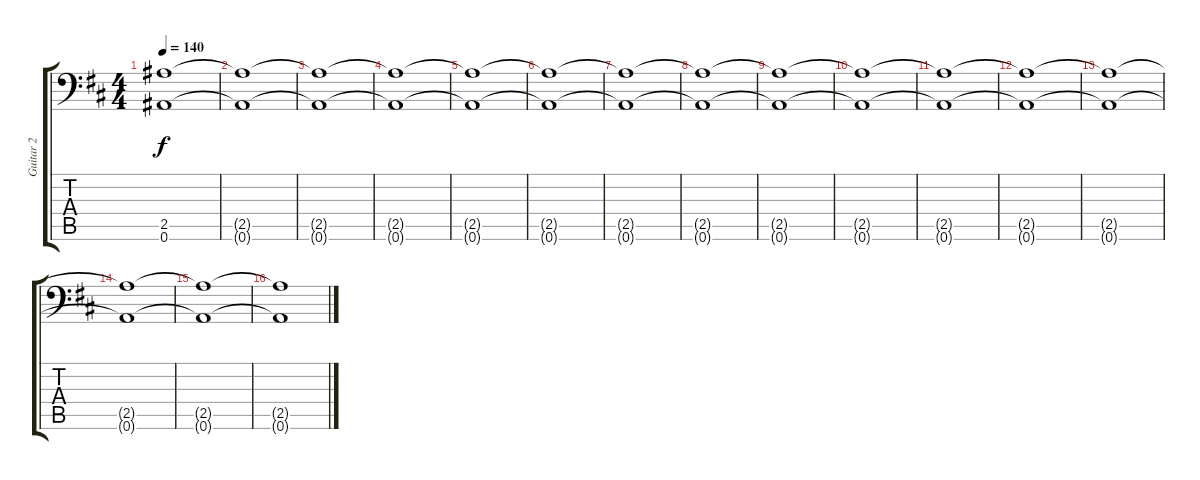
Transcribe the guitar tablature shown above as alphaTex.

\track ("Guitar 2" "Guitar 2") {instrument overdrivenguitar}
\staff {score tabs}
\tuning (Eb4 Bb3 Gb3 Db3 Ab2 Bb1) {hide}
\ts (4 4)
\tempo 140
\clef f4
\ks d
(2.5 0.6).1{dy f} |
(2.5{t} 0.6{t}).1 |
(2.5{t} 0.6{t}).1 |
(2.5{t} 0.6{t}).1 |
(2.5{t} 0.6{t}).1 |
(2.5{t} 0.6{t}).1 |
(2.5{t} 0.6{t}).1 |
(2.5{t} 0.6{t}).1 |
(2.5{t} 0.6{t}).1 |
(2.5{t} 0.6{t}).1 |
(2.5{t} 0.6{t}).1 |
(2.5{t} 0.6{t}).1 |
(2.5{t} 0.6{t}).1 |
(2.5{t} 0.6{t}).1 |
(2.5{t} 0.6{t}).1 |
(2.5{t} 0.6{t}).1
